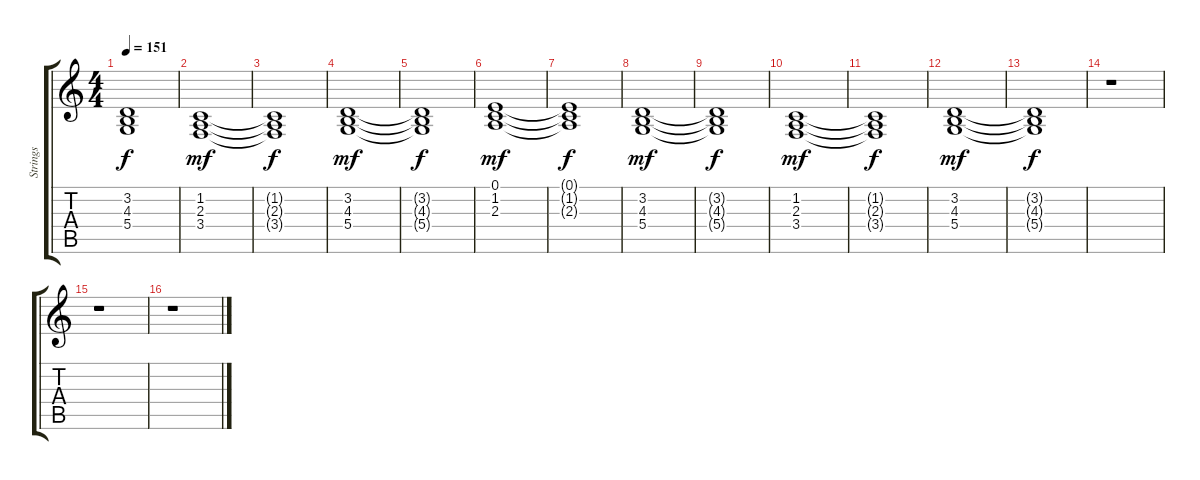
\track ("Strings" "Strings") {instrument choiraahs}
\staff {score tabs}
\tuning (E4 B3 G3 D3 A2 E2) {hide}
\ts (4 4)
\tempo 151
\clef g2
\ks c
(3.2{t} 4.3{t} 5.4{t}).1{dy f} |
(1.2 2.3 3.4).1{dy mf} |
(1.2{t} 2.3{t} 3.4{t}).1{dy f} |
(3.2 4.3 5.4).1{dy mf} |
(3.2{t} 4.3{t} 5.4{t}).1{dy f} |
(0.1 1.2 2.3).1{dy mf} |
(0.1{t} 1.2{t} 2.3{t}).1{dy f} |
(3.2 4.3 5.4).1{dy mf} |
(3.2{t} 4.3{t} 5.4{t}).1{dy f} |
(1.2 2.3 3.4).1{dy mf} |
(1.2{t} 2.3{t} 3.4{t}).1{dy f} |
(3.2 4.3 5.4).1{dy mf} |
(3.2{t} 4.3{t} 5.4{t}).1{dy f} |
r.1 |
r.1 |
r.1
